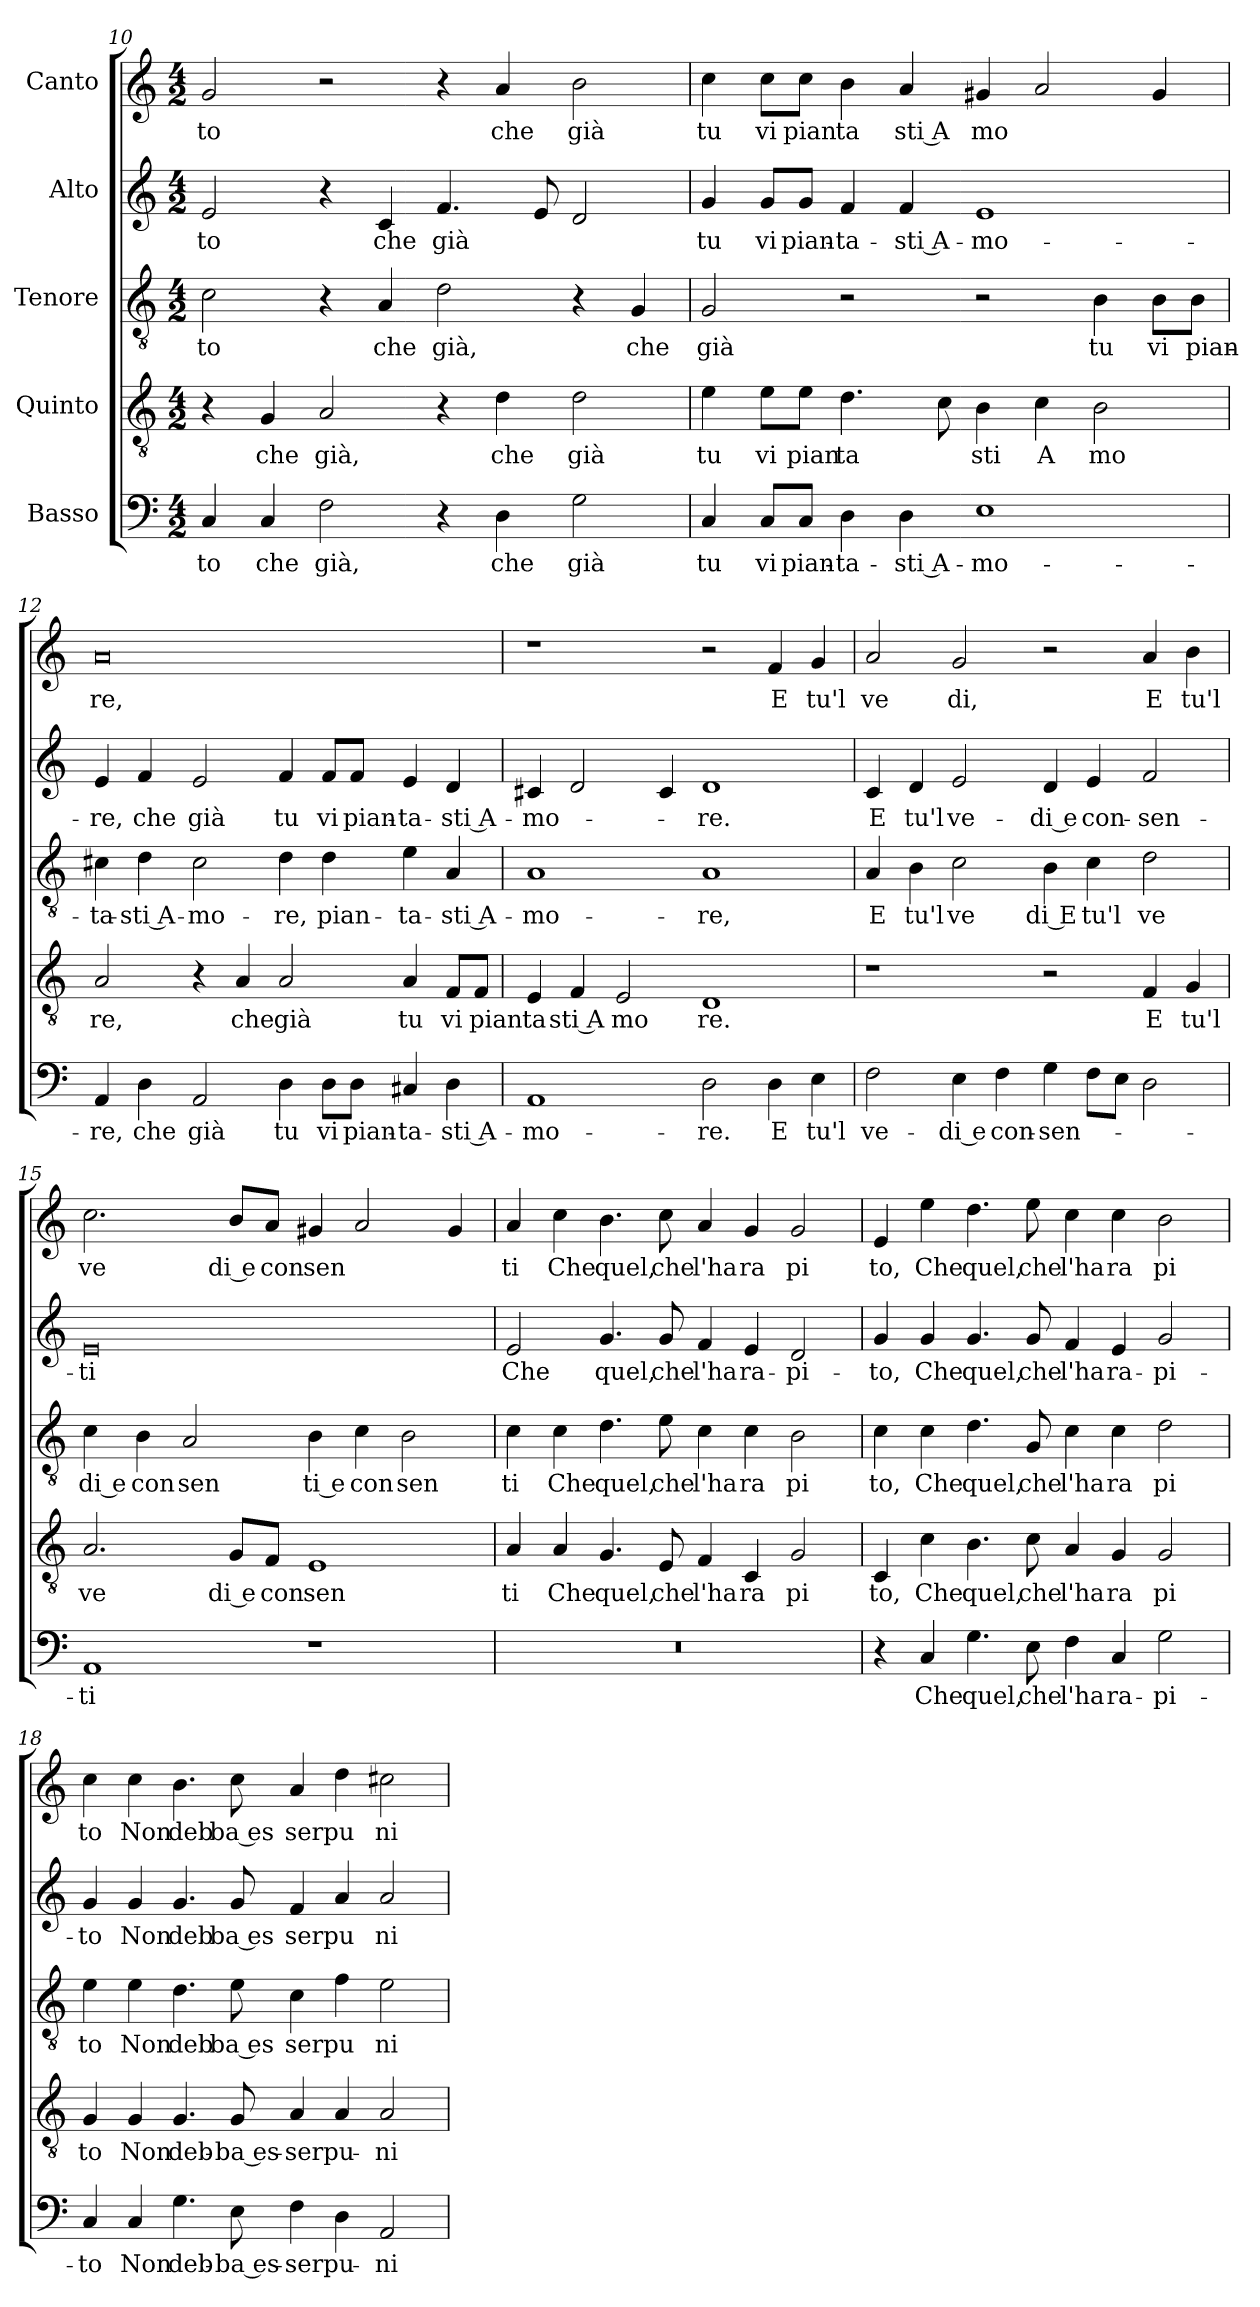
**kern	**text	**kern	**text	**kern	**text	**kern	**text	**kern	**text
*part5	*part5	*part4	*part4	*part3	*part3	*part2	*part2	*part1	*part1
*staff5	*staff5	*staff4	*staff4	*staff3	*staff3	*staff2	*staff2	*staff1	*staff1
*I"Basso	*	*I"Quinto	*	*I"Tenore	*	*I"Alto	*	*I"Canto	*
!!LO:LB:g=z
*clefF4	*	*clefGv2	*	*clefGv2	*	*clefG2	*	*clefG2	*
*M4/2	*	*M4/2	*	*M4/2	*	*M4/2	*	*M4/2	*
=10	=10	=10	=10	=10	=10	=10	=10	=10	=10
!	!LO:LY:b	!	!	!	!LO:LY:b	!	!LO:LY:b	!	!LO:LY:b
4C/	to	4r	.	2c\	to	2e/	to	2g/	to
!	!LO:LY:b	!	!LO:LY:b	!	!	!	!	!	!
4C/	che	4G/	che	.	.	.	.	.	.
!	!LO:LY:b	!	!LO:LY:b	!	!	!	!	!	!
2F\	già,	2A/	già,	4r	.	4r	.	2r	.
!	!	!	!	!	!LO:LY:b	!	!LO:LY:b	!	!
.	.	.	.	4A/	che	4c/	che	.	.
!	!	!	!	!	!LO:LY:b	!	!LO:LY:b	!	!
4r	.	4r	.	2d\	già,	4.f/	già	4r	.
!	!LO:LY:b	!	!LO:LY:b	!	!	!	!	!	!LO:LY:b
4D\	che	4d\	che	.	.	.	.	4a/	che
.	.	.	.	.	.	8e/	.	.	.
!	!LO:LY:b	!	!LO:LY:b	!	!	!	!	!	!LO:LY:b
2G\	già	2d\	già	4r	.	2d/	.	2b\	già
!	!	!	!	!	!LO:LY:b	!	!	!	!
.	.	.	.	4G/	che	.	.	.	.
=11	=11	=11	=11	=11	=11	=11	=11	=11	=11
!	!LO:LY:b	!	!LO:LY:b	!	!LO:LY:b	!	!LO:LY:b	!	!LO:LY:b
4C/	tu	4e\	tu	2G/	già	4g/	tu	4cc\	tu
!	!LO:LY:b	!	!LO:LY:b	!	!	!	!LO:LY:b	!	!LO:LY:b
8CL	vi	8eL	vi	.	.	8gL	vi	8ccL	vi
!	!LO:LY:b	!	!LO:LY:b	!	!	!	!LO:LY:b	!	!LO:LY:b
8CJ	pian-	8eJ	pian	.	.	8gJ	pian-	8ccJ	pian
!	!LO:LY:b	!	!LO:LY:b	!	!	!	!LO:LY:b	!	!LO:LY:b
4D\	-ta-	4.d\	ta	2r	.	4f/	-ta-	4b\	ta
!	!LO:LY:b	!	!	!	!	!	!LO:LY:b	!	!LO:LY:b
4D\	sti A-	.	.	.	.	4f/	sti A-	4a/	sti A
.	.	8c\	.	.	.	.	.	.	.
!	!LO:LY:b	!	!LO:LY:b	!	!	!	!LO:LY:b	!	!LO:LY:b
1E	-mo-	4B\	sti	2r	.	1e	-mo-	4g#X/	mo
!	!	!	!LO:LY:b	!	!	!	!	!	!
.	.	4c\	A	.	.	.	.	2a/	.
!	!	!	!LO:LY:b	!	!LO:LY:b	!	!	!	!
.	.	2B\	mo	4B\	tu	.	.	.	.
!	!	!	!	!	!LO:LY:b	!	!	!	!
.	.	.	.	8BL	vi	.	.	4g#/	.
!	!	!	!	!	!LO:LY:b	!	!	!	!
.	.	.	.	8BJ	pian-	.	.	.	.
=12	=12	=12	=12	=12	=12	=12	=12	=12	=12
!	!LO:LY:b	!	!LO:LY:b	!	!LO:LY:b	!	!LO:LY:b	!	!LO:LY:b
4AA/	-re,	2A/	re,	4c#X\	-ta-	4e/	-re,	0a	re,
!	!LO:LY:b	!	!	!	!LO:LY:b	!	!LO:LY:b	!	!
4D\	che	.	.	4d\	sti A-	4f/	che	.	.
!	!LO:LY:b	!	!	!	!LO:LY:b	!	!LO:LY:b	!	!
2AA/	già	4r	.	2c#\	-mo-	2e/	già	.	.
!	!	!	!LO:LY:b	!	!	!	!	!	!
.	.	4A/	che	.	.	.	.	.	.
!	!LO:LY:b	!	!LO:LY:b	!	!LO:LY:b	!	!LO:LY:b	!	!
4D\	tu	2A/	già	4d\	-re,	4f/	tu	.	.
!	!LO:LY:b	!	!	!	!LO:LY:b	!	!LO:LY:b	!	!
8DL	vi	.	.	4d\	pian-	8fL	vi	.	.
!	!LO:LY:b	!	!	!	!	!	!LO:LY:b	!	!
8DJ	pian-	.	.	.	.	8fJ	pian-	.	.
!	!LO:LY:b	!	!LO:LY:b	!	!LO:LY:b	!	!LO:LY:b	!	!
4C#X/	-ta-	4A/	tu	4e\	-ta-	4e/	-ta-	.	.
!	!LO:LY:b	!	!LO:LY:b	!	!LO:LY:b	!	!LO:LY:b	!	!
4D\	sti A-	8FL	vi	4A/	sti A-	4d/	sti A-	.	.
!	!	!	!LO:LY:b	!	!	!	!	!	!
.	.	8FJ	pian	.	.	.	.	.	.
=13	=13	=13	=13	=13	=13	=13	=13	=13	=13
!	!LO:LY:b	!	!LO:LY:b	!	!LO:LY:b	!	!LO:LY:b	!	!
1AA	-mo-	4E/	ta	1A	-mo-	4c#X/	-mo-	1r	.
!	!	!	!LO:LY:b	!	!	!	!	!	!
.	.	4F/	sti A	.	.	2d/	.	.	.
!	!	!	!LO:LY:b	!	!	!	!	!	!
.	.	2E/	mo	.	.	.	.	.	.
.	.	.	.	.	.	4c#/	.	.	.
!	!LO:LY:b	!	!LO:LY:b	!	!LO:LY:b	!	!LO:LY:b	!	!
2D\	-re.	1D	re.	1A	-re,	1d	-re.	2r	.
!	!LO:LY:b	!	!	!	!	!	!	!	!LO:LY:b
4D\	E	.	.	.	.	.	.	4f/	E
!	!LO:LY:b	!	!	!	!	!	!	!	!LO:LY:b
4E\	tu'l	.	.	.	.	.	.	4g/	tu'l
!!LO:PB:g=z
=14	=14	=14	=14	=14	=14	=14	=14	=14	=14
!	!LO:LY:b	!	!	!	!LO:LY:b	!	!LO:LY:b	!	!LO:LY:b
2F\	ve-	1r	.	4A/	E	4c/	E	2a/	ve
!	!	!	!	!	!LO:LY:b	!	!LO:LY:b	!	!
.	.	.	.	4B\	tu'l	4d/	tu'l	.	.
!	!LO:LY:b	!	!	!	!LO:LY:b	!	!LO:LY:b	!	!LO:LY:b
4E\	di e	.	.	2c\	ve	2e/	ve-	2g/	di,
!	!LO:LY:b	!	!	!	!	!	!	!	!
4F\	con-	.	.	.	.	.	.	.	.
!	!LO:LY:b	!	!	!	!LO:LY:b	!	!LO:LY:b	!	!
4G\	-sen-	2r	.	4B\	di E	4d/	di e	2r	.
!	!	!	!	!	!LO:LY:b	!	!LO:LY:b	!	!
8FL	.	.	.	4c\	tu'l	4e/	con-	.	.
8EJ	.	.	.	.	.	.	.	.	.
!	!	!	!LO:LY:b	!	!LO:LY:b	!	!LO:LY:b	!	!LO:LY:b
2D\	.	4F/	E	2d\	ve	2f/	-sen-	4a/	E
!	!	!	!LO:LY:b	!	!	!	!	!	!LO:LY:b
.	.	4G/	tu'l	.	.	.	.	4b\	tu'l
=15	=15	=15	=15	=15	=15	=15	=15	=15	=15
!	!LO:LY:b	!	!LO:LY:b	!	!LO:LY:b	!	!LO:LY:b	!	!LO:LY:b
1AA	-ti	2.A/	ve	4c\	di e	0e	-ti	2.cc\	ve
!	!	!	!	!	!LO:LY:b	!	!	!	!
.	.	.	.	4B\	con	.	.	.	.
!	!	!	!	!	!LO:LY:b	!	!	!	!
.	.	.	.	2A/	sen	.	.	.	.
!	!	!	!LO:LY:b	!	!	!	!	!	!LO:LY:b
.	.	8GL	di e	.	.	.	.	8bL	di e
!	!	!	!LO:LY:b	!	!	!	!	!	!LO:LY:b
.	.	8FJ	con	.	.	.	.	8aJ	con
!	!	!	!LO:LY:b	!	!LO:LY:b	!	!	!	!LO:LY:b
1r	.	1E	sen	4B\	ti e	.	.	4g#X/	sen
!	!	!	!	!	!LO:LY:b	!	!	!	!
.	.	.	.	4c\	con	.	.	2a/	.
!	!	!	!	!	!LO:LY:b	!	!	!	!
.	.	.	.	2B\	sen	.	.	.	.
.	.	.	.	.	.	.	.	4g#/	.
=16	=16	=16	=16	=16	=16	=16	=16	=16	=16
!	!	!	!LO:LY:b	!	!LO:LY:b	!	!LO:LY:b	!	!LO:LY:b
0r	.	4A/	ti	4c\	ti	2e/	Che	4a/	ti
!	!	!	!LO:LY:b	!	!LO:LY:b	!	!	!	!LO:LY:b
.	.	4A/	Che	4c\	Che	.	.	4cc\	Che
!	!	!	!LO:LY:b	!	!LO:LY:b	!	!LO:LY:b	!	!LO:LY:b
.	.	4.G/	quel,	4.d\	quel,	4.g/	quel,	4.b\	quel,
!	!	!	!LO:LY:b	!	!LO:LY:b	!	!LO:LY:b	!	!LO:LY:b
.	.	8E/	che	8e\	che	8g/	che	8cc\	che
!	!	!	!LO:LY:b	!	!LO:LY:b	!	!LO:LY:b	!	!LO:LY:b
.	.	4F/	l'ha	4c\	l'ha	4f/	l'ha	4a/	l'ha
!	!	!	!LO:LY:b	!	!LO:LY:b	!	!LO:LY:b	!	!LO:LY:b
.	.	4C/	ra	4c\	ra	4e/	ra-	4g/	ra
!	!	!	!LO:LY:b	!	!LO:LY:b	!	!LO:LY:b	!	!LO:LY:b
.	.	2G/	pi	2B\	pi	2d/	-pi-	2g/	pi
=17	=17	=17	=17	=17	=17	=17	=17	=17	=17
!	!	!	!LO:LY:b	!	!LO:LY:b	!	!LO:LY:b	!	!LO:LY:b
4r	.	4C/	to,	4c\	to,	4g/	-to,	4e/	to,
!	!LO:LY:b	!	!LO:LY:b	!	!LO:LY:b	!	!LO:LY:b	!	!LO:LY:b
4C/	Che	4c\	Che	4c\	Che	4g/	Che	4ee\	Che
!	!LO:LY:b	!	!LO:LY:b	!	!LO:LY:b	!	!LO:LY:b	!	!LO:LY:b
4.G\	quel,	4.B\	quel,	4.d\	quel,	4.g/	quel,	4.dd\	quel,
!	!LO:LY:b	!	!LO:LY:b	!	!LO:LY:b	!	!LO:LY:b	!	!LO:LY:b
8E\	che	8c\	che	8G/	che	8g/	che	8ee\	che
!	!LO:LY:b	!	!LO:LY:b	!	!LO:LY:b	!	!LO:LY:b	!	!LO:LY:b
4F\	l'ha	4A/	l'ha	4c\	l'ha	4f/	l'ha	4cc\	l'ha
!	!LO:LY:b	!	!LO:LY:b	!	!LO:LY:b	!	!LO:LY:b	!	!LO:LY:b
4C/	ra-	4G/	ra	4c\	ra	4e/	ra-	4cc\	ra
!	!LO:LY:b	!	!LO:LY:b	!	!LO:LY:b	!	!LO:LY:b	!	!LO:LY:b
2G\	-pi-	2G/	pi	2d\	pi	2g/	-pi-	2b\	pi
!!LO:LB:g=z
=18	=18	=18	=18	=18	=18	=18	=18	=18	=18
!	!LO:LY:b	!	!LO:LY:b	!	!LO:LY:b	!	!LO:LY:b	!	!LO:LY:b
4C/	-to	4G/	to	4e\	to	4g/	-to	4cc\	to
!	!LO:LY:b	!	!LO:LY:b	!	!LO:LY:b	!	!LO:LY:b	!	!LO:LY:b
4C/	Non	4G/	Non	4e\	Non	4g/	Non	4cc\	Non
!	!LO:LY:b	!	!LO:LY:b	!	!LO:LY:b	!	!LO:LY:b	!	!LO:LY:b
4.G\	deb-	4.G/	deb-	4.d\	deb	4.g/	deb	4.b\	deb
!	!LO:LY:b	!	!LO:LY:b	!	!LO:LY:b	!	!LO:LY:b	!	!LO:LY:b
8E\	ba es-	8G/	ba es-	8e\	ba es	8g/	ba es	8cc\	ba es
!	!LO:LY:b	!	!LO:LY:b	!	!LO:LY:b	!	!LO:LY:b	!	!LO:LY:b
4F\	-serpu-	4A/	-serpu-	4c\	serpu	4f/	serpu	4a/	serpu
4D\	.	4A/	.	4f\	.	4a/	.	4dd\	.
!	!LO:LY:b	!	!LO:LY:b	!	!LO:LY:b	!	!LO:LY:b	!	!LO:LY:b
2AA/	-ni-	2A/	-ni-	2e\	ni	2a/	ni	2cc#X\	ni
=	=	=	=	=	=	=	=	=	=
*-	*-	*-	*-	*-	*-	*-	*-	*-	*-
